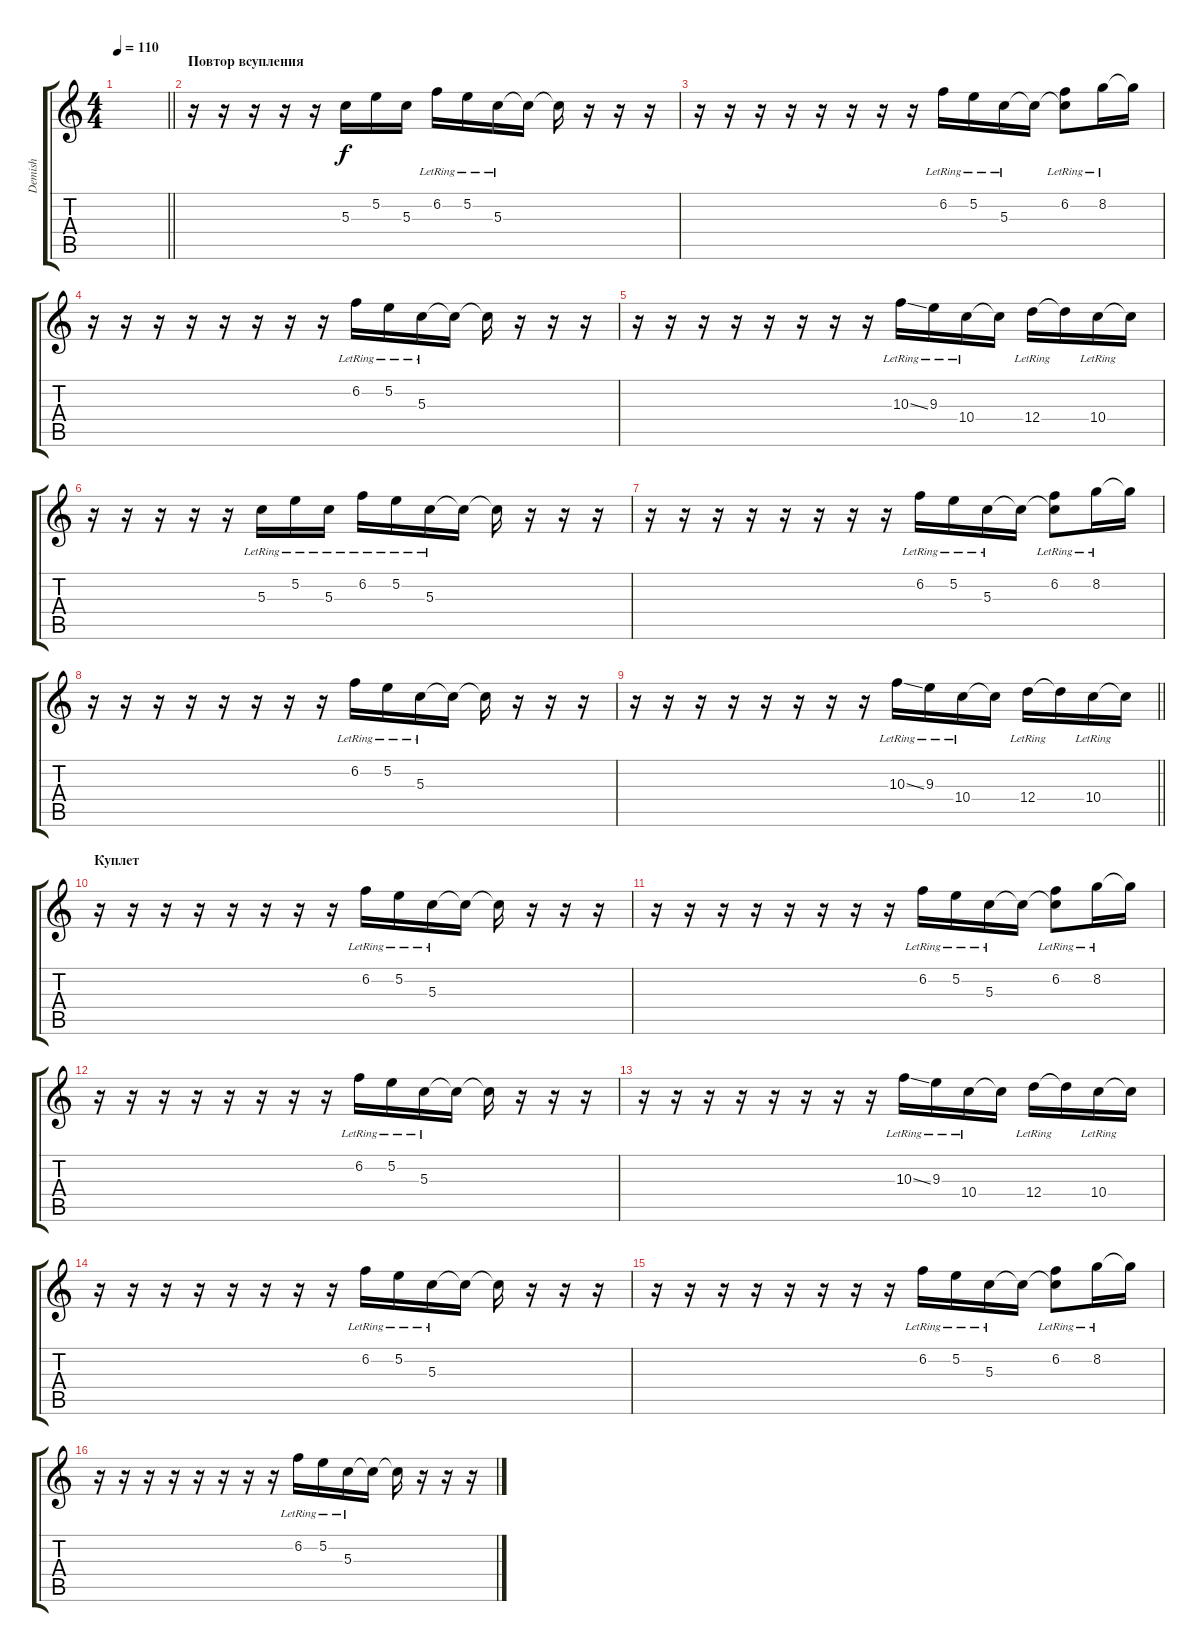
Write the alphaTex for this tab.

\track ("Demish" "Demish") {instrument acousticguitarsteel}
\staff {score tabs}
\tuning (E4 B3 G3 D3 A2 E2) {hide}
\ts (4 4)
\tempo 110
\clef g2
\barLineRight lightlight
\ks c
|
\section ("" "Повтор всупления")
r.16 r.16 r.16 r.16 r.16 5.3.16 5.2.16 5.3.16 6.2{lr}.16 5.2{lr}.16 5.3{lr}.16 5.3{t}.16 5.3{t}.16 r.16 r.16 r.16 |
r.16 r.16 r.16 r.16 r.16 r.16 r.16 r.16 6.2{lr}.16 5.2{lr}.16 5.3{lr}.16 5.3{t}.16 (6.2{lr} 5.3{t}).8 8.2{lr}.16 8.2{t}.16 |
r.16 r.16 r.16 r.16 r.16 r.16 r.16 r.16 6.2{lr}.16 5.2{lr}.16 5.3{lr}.16 5.3{t}.16 5.3{t}.16 r.16 r.16 r.16 |
r.16 r.16 r.16 r.16 r.16 r.16 r.16 r.16 10.3{ss lr}.16 9.3{lr}.16 10.4{lr}.16 10.4{t}.16 12.4{lr}.16 12.4{t}.16 10.4{lr}.16 10.4{t}.16 |
r.16 r.16 r.16 r.16 r.16 5.3{lr}.16 5.2{lr}.16 5.3{lr}.16 6.2{lr}.16 5.2{lr}.16 5.3{lr}.16 5.3{t}.16 5.3{t}.16 r.16 r.16 r.16 |
r.16 r.16 r.16 r.16 r.16 r.16 r.16 r.16 6.2{lr}.16 5.2{lr}.16 5.3{lr}.16 5.3{t}.16 (6.2{lr} 5.3{t}).8 8.2{lr}.16 8.2{t}.16 |
r.16 r.16 r.16 r.16 r.16 r.16 r.16 r.16 6.2{lr}.16 5.2{lr}.16 5.3{lr}.16 5.3{t}.16 5.3{t}.16 r.16 r.16 r.16 |
\barLineRight lightlight
r.16 r.16 r.16 r.16 r.16 r.16 r.16 r.16 10.3{ss lr}.16 9.3{lr}.16 10.4{lr}.16 10.4{t}.16 12.4{lr}.16 12.4{t}.16 10.4{lr}.16 10.4{t}.16 |
\section ("" "Куплет")
r.16 r.16 r.16 r.16 r.16 r.16 r.16 r.16 6.2{lr}.16 5.2{lr}.16 5.3{lr}.16 5.3{t}.16 5.3{t}.16 r.16 r.16 r.16 |
r.16 r.16 r.16 r.16 r.16 r.16 r.16 r.16 6.2{lr}.16 5.2{lr}.16 5.3{lr}.16 5.3{t}.16 (6.2{lr} 5.3{t}).8 8.2{lr}.16 8.2{t}.16 |
r.16 r.16 r.16 r.16 r.16 r.16 r.16 r.16 6.2{lr}.16 5.2{lr}.16 5.3{lr}.16 5.3{t}.16 5.3{t}.16 r.16 r.16 r.16 |
r.16 r.16 r.16 r.16 r.16 r.16 r.16 r.16 10.3{ss lr}.16 9.3{lr}.16 10.4{lr}.16 10.4{t}.16 12.4{lr}.16 12.4{t}.16 10.4{lr}.16 10.4{t}.16 |
r.16 r.16 r.16 r.16 r.16 r.16 r.16 r.16 6.2{lr}.16 5.2{lr}.16 5.3{lr}.16 5.3{t}.16 5.3{t}.16 r.16 r.16 r.16 |
r.16 r.16 r.16 r.16 r.16 r.16 r.16 r.16 6.2{lr}.16 5.2{lr}.16 5.3{lr}.16 5.3{t}.16 (6.2{lr} 5.3{t}).8 8.2{lr}.16 8.2{t}.16 |
r.16 r.16 r.16 r.16 r.16 r.16 r.16 r.16 6.2{lr}.16 5.2{lr}.16 5.3{lr}.16 5.3{t}.16 5.3{t}.16 r.16 r.16 r.16
